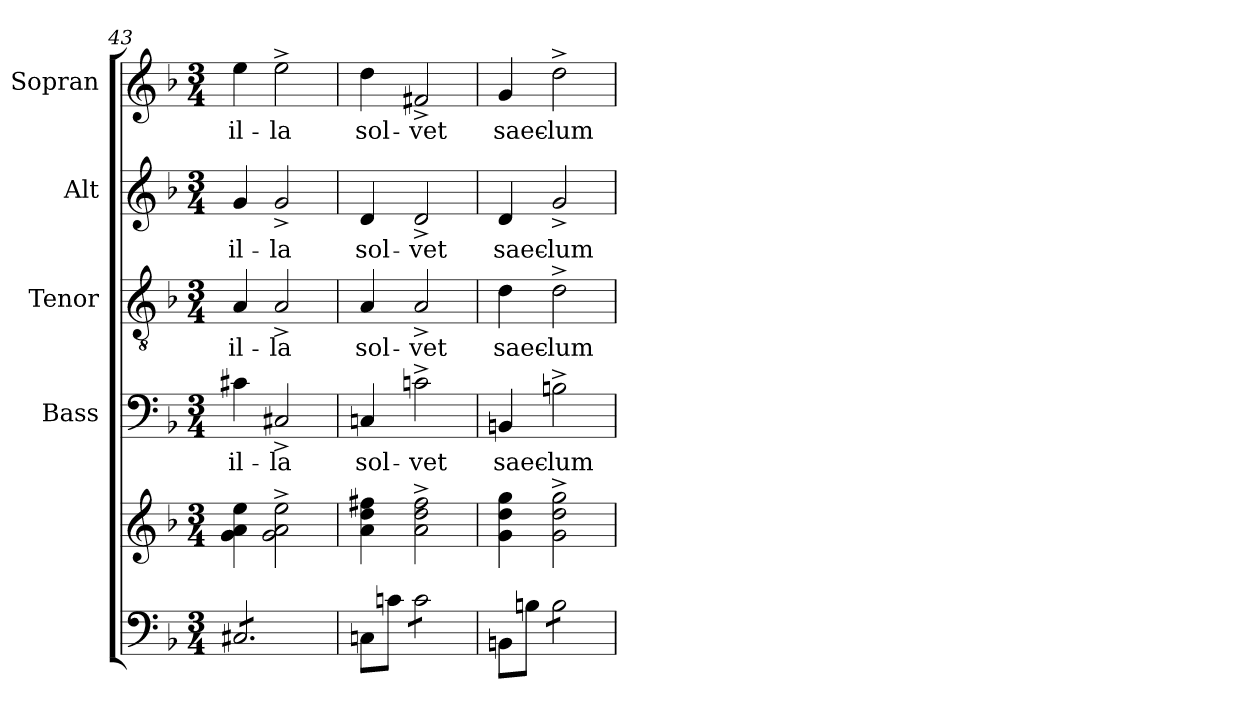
**kern	**kern	**kern	**text	**kern	**text	**kern	**text	**kern	**text
*part5	*part5	*part4	*part4	*part3	*part3	*part2	*part2	*part1	*part1
*staff6	*staff5	*staff4	*staff4	*staff3	*staff3	*staff2	*staff2	*staff1	*staff1
*	*	*I"Bass	*	*I"Tenor	*	*I"Alt	*	*I"Sopran	*
*	*	*I'B.	*	*I'T.	*	*I'A.	*	*I'S.	*
*clefF4	*clefG2	*clefF4	*	*clefGv2	*	*clefG2	*	*clefG2	*
*k[b-]	*k[b-]	*k[b-]	*	*k[b-]	*	*k[b-]	*	*k[b-]	*
*F:	*F:	*F:	*	*F:	*	*F:	*	*F:	*
*M3/4	*M3/4	*M3/4	*	*M3/4	*	*M3/4	*	*M3/4	*
=43	=43	=43	=43	=43	=43	=43	=43	=43	=43
!	!	!	!LO:LY:b	!	!LO:LY:b	!	!LO:LY:b	!	!LO:LY:b
*tremolo	*	*	*	*	*	*	*	*	*
8C#X/L	4g\ 4a\ 4ee\	4c#X\	il-	4A/	il-	4g/	il-	4ee\	il-
8C#X/	.	.	.	.	.	.	.	.	.
!	!	!	!LO:LY:b	!	!LO:LY:b	!	!LO:LY:b	!	!LO:LY:b
8C#X/	2g\^> 2a\^> 2ee\^>	2C#X^>/	-la	2A^>/	-la	2g^>/	-la	2ee^>\	-la
8C#X/	.	.	.	.	.	.	.	.	.
8C#X/	.	.	.	.	.	.	.	.	.
8C#X/J	.	.	.	.	.	.	.	.	.
*Xtremolo	*	*	*	*	*	*	*	*	*
=44	=44	=44	=44	=44	=44	=44	=44	=44	=44
!	!	!	!LO:LY:b	!	!LO:LY:b	!	!LO:LY:b	!	!LO:LY:b
8Cn\L	4a\ 4dd\ 4ff#X\	4Cn/	sol-	4A/	sol-	4d/	sol-	4dd\	sol-
8cn\J	.	.	.	.	.	.	.	.	.
!	!	!	!LO:LY:b	!	!LO:LY:b	!	!LO:LY:b	!	!LO:LY:b
*tremolo	*	*	*	*	*	*	*	*	*
8c\L	2a\^> 2dd\^> 2ff#\^>	2cn^>\	-vet	2A^>/	-vet	2d^>/	-vet	2f#X^>/	-vet
8c\	.	.	.	.	.	.	.	.	.
8c\	.	.	.	.	.	.	.	.	.
8c\J	.	.	.	.	.	.	.	.	.
*Xtremolo	*	*	*	*	*	*	*	*	*
=45	=45	=45	=45	=45	=45	=45	=45	=45	=45
!	!	!	!LO:LY:b	!	!LO:LY:b	!	!LO:LY:b	!	!LO:LY:b
8BBn\L	4g\ 4dd\ 4gg\	4BBn/	saec-	4d\	saec-	4d/	saec-	4g/	saec-
8Bn\J	.	.	.	.	.	.	.	.	.
!	!	!	!LO:LY:b	!	!LO:LY:b	!	!LO:LY:b	!	!LO:LY:b
*tremolo	*	*	*	*	*	*	*	*	*
8B\L	2g\^> 2dd\^> 2gg\^>	2Bn^>\	-lum	2d^>\	-lum	2g^>/	-lum	2dd^>\	-lum
8B\	.	.	.	.	.	.	.	.	.
8B\	.	.	.	.	.	.	.	.	.
8B\J	.	.	.	.	.	.	.	.	.
*Xtremolo	*	*	*	*	*	*	*	*	*
=	=	=	=	=	=	=	=	=	=
*-	*-	*-	*-	*-	*-	*-	*-	*-	*-
